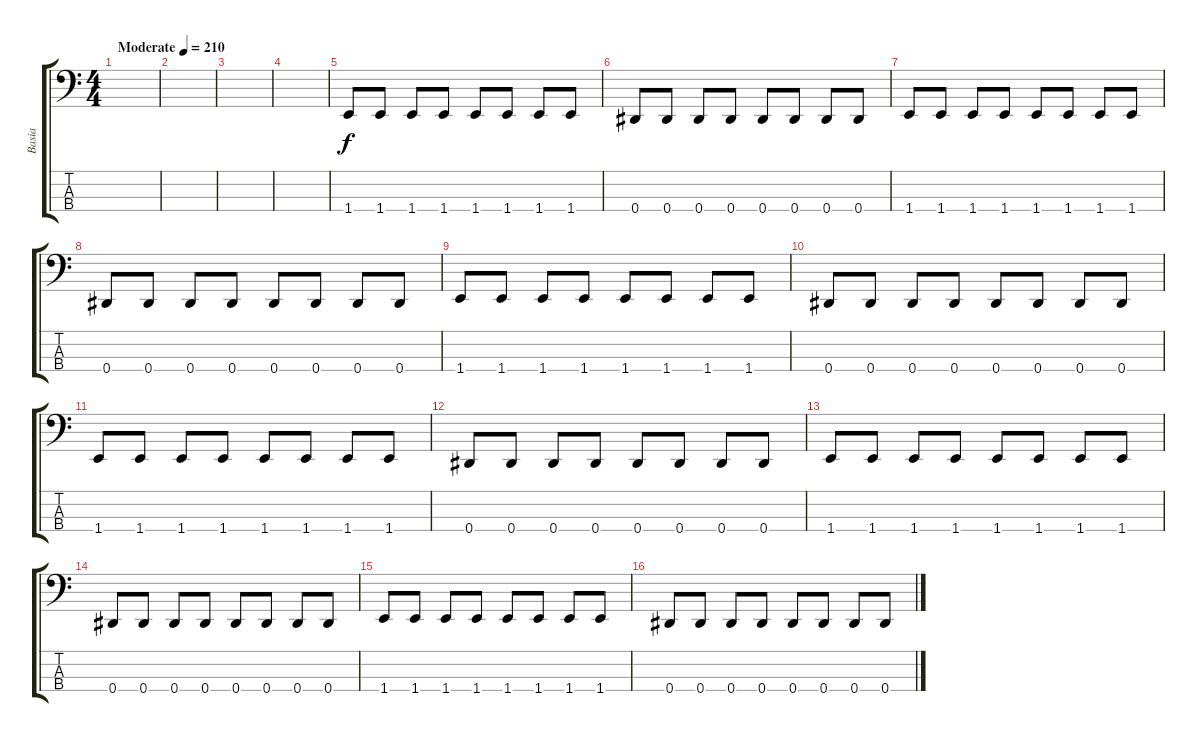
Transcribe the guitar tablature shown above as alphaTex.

\track ("Basia" "Basia") {instrument electricbasspick}
\staff {score tabs}
\tuning (Gb2 Db2 Ab1 Eb1) {hide}
\ts (4 4)
\tempo (210 "Moderate")
\clef f4
\ks c
|
|
|
|
1.4.8 1.4.8 1.4.8 1.4.8 1.4.8 1.4.8 1.4.8 1.4.8 |
0.4.8 0.4.8 0.4.8 0.4.8 0.4.8 0.4.8 0.4.8 0.4.8 |
1.4.8 1.4.8 1.4.8 1.4.8 1.4.8 1.4.8 1.4.8 1.4.8 |
0.4.8 0.4.8 0.4.8 0.4.8 0.4.8 0.4.8 0.4.8 0.4.8 |
1.4.8 1.4.8 1.4.8 1.4.8 1.4.8 1.4.8 1.4.8 1.4.8 |
0.4.8 0.4.8 0.4.8 0.4.8 0.4.8 0.4.8 0.4.8 0.4.8 |
1.4.8 1.4.8 1.4.8 1.4.8 1.4.8 1.4.8 1.4.8 1.4.8 |
0.4.8 0.4.8 0.4.8 0.4.8 0.4.8 0.4.8 0.4.8 0.4.8 |
1.4.8 1.4.8 1.4.8 1.4.8 1.4.8 1.4.8 1.4.8 1.4.8 |
0.4.8 0.4.8 0.4.8 0.4.8 0.4.8 0.4.8 0.4.8 0.4.8 |
1.4.8 1.4.8 1.4.8 1.4.8 1.4.8 1.4.8 1.4.8 1.4.8 |
0.4.8 0.4.8 0.4.8 0.4.8 0.4.8 0.4.8 0.4.8 0.4.8
